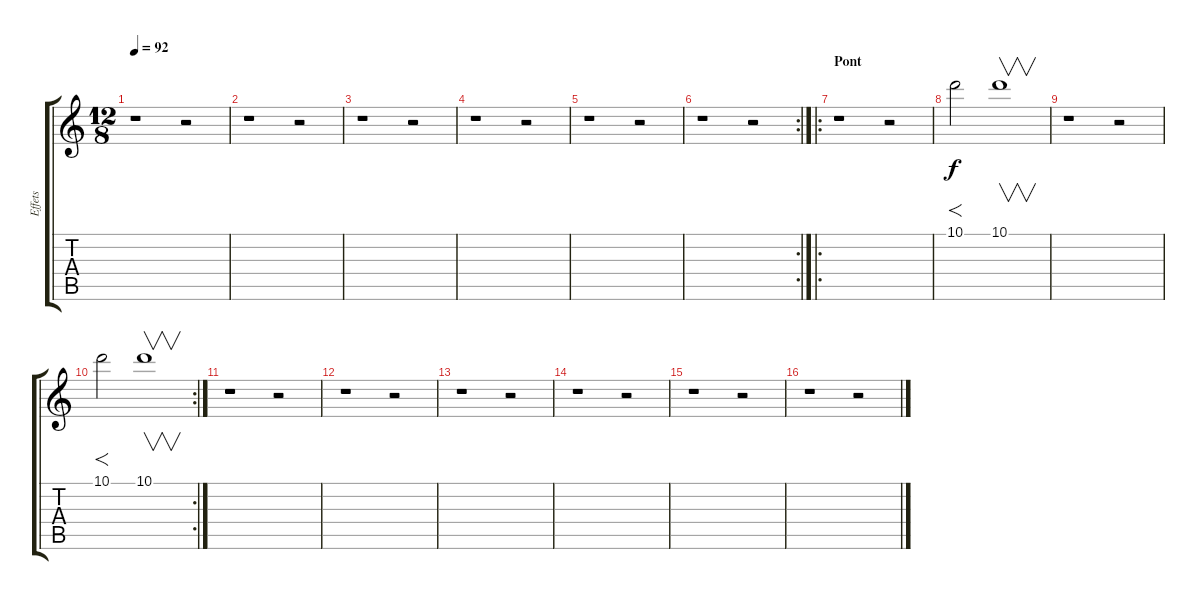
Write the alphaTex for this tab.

\track ("Effets" "Effets") {instrument distortionguitar}
\staff {score tabs}
\tuning (E4 B3 G3 D3 A2 E2) {hide}
\ts (12 8)
\tempo 92
\clef g2
\ks c
r.1{dy f} r.2 |
r.1 r.2 |
r.1 r.2 |
r.1 r.2 |
r.1 r.2 |
\rc 2
r.1 r.2 |
\ro
\section ("" "Pont")
r.1 r.2 |
10.1.2{f} 10.1.1{v} |
r.1 r.2 |
\rc 2
10.1.2{f} 10.1.1{v} |
r.1 r.2 |
r.1 r.2 |
r.1 r.2 |
r.1 r.2 |
r.1 r.2 |
r.1 r.2
